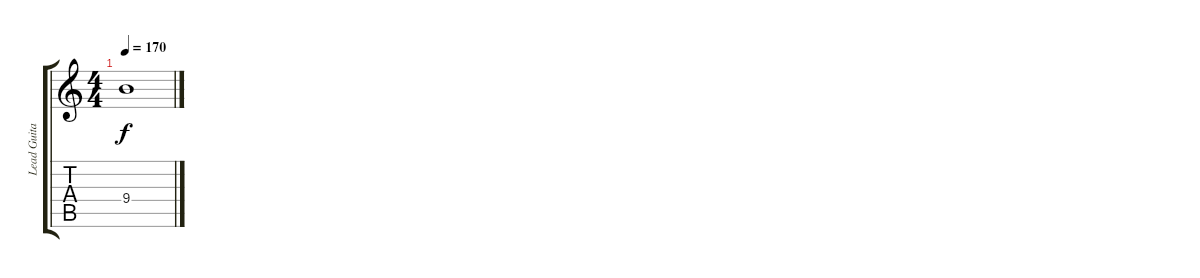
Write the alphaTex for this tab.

\track ("Lead Guitar" "Lead Guita") {instrument distortionguitar}
\staff {score tabs}
\tuning (E4 B3 G3 D3 A2 E2) {hide}
\ts (4 4)
\tempo 170
\clef g2
\ks c
9.4{t}.1{dy f}
